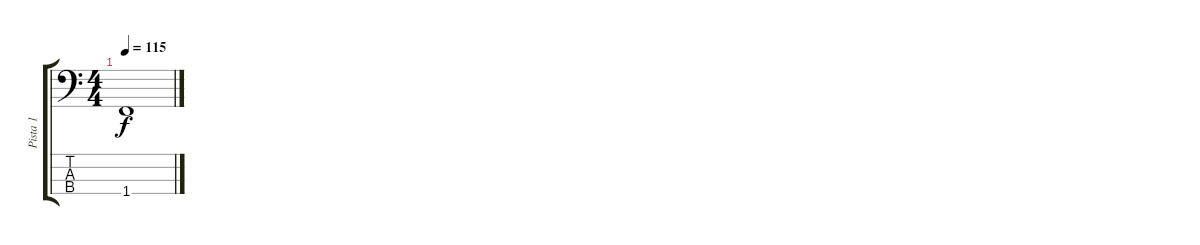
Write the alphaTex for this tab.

\track ("Pista 1" "Pista 1") {instrument electricbassfinger}
\staff {score tabs}
\tuning (G2 D2 A1 E1) {hide}
\ts (4 4)
\tempo 115
\clef f4
\ks c
1.4.1{dy f}
